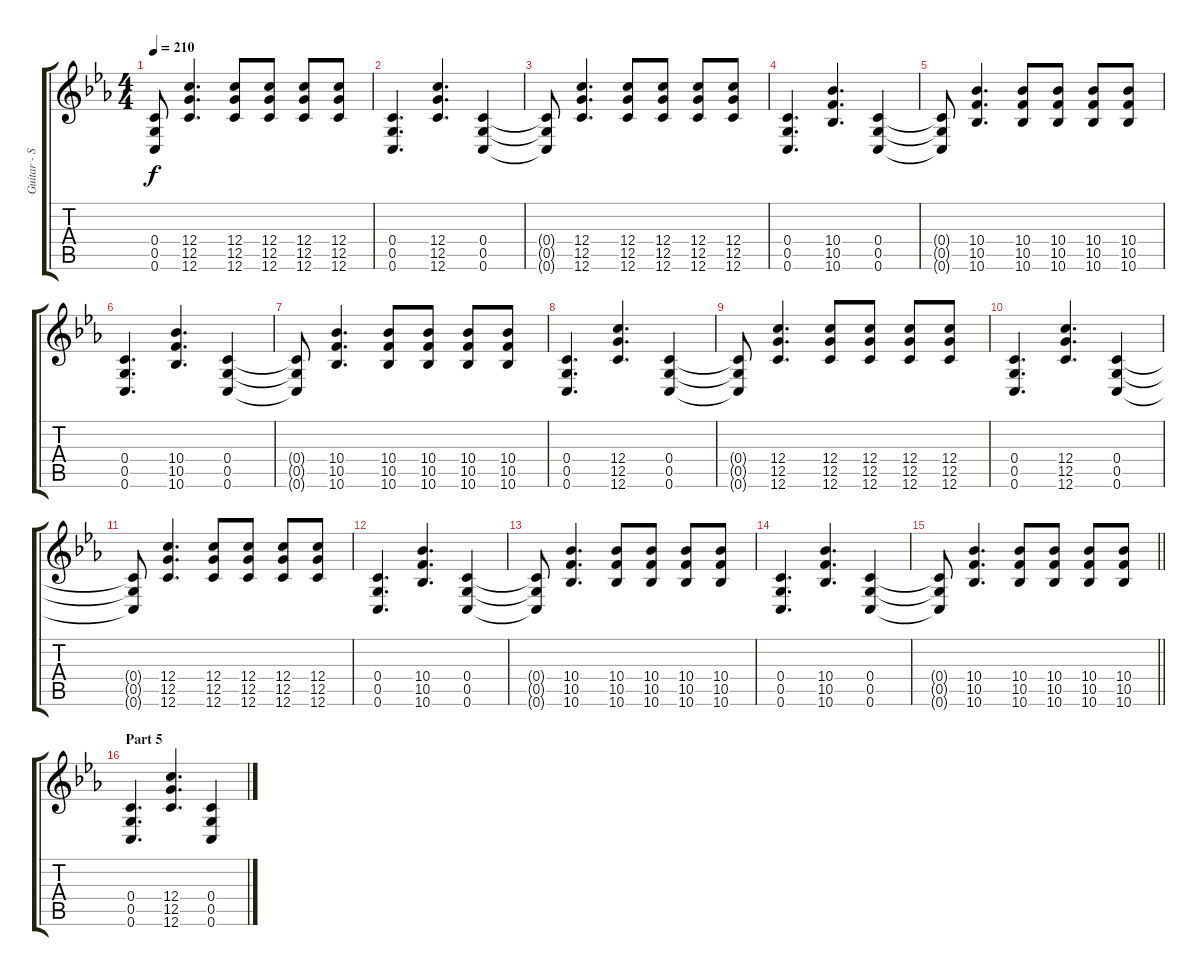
\track ("Guitar - Simon Neil" "Guitar - S") {instrument overdrivenguitar}
\staff {score tabs}
\tuning (D4 A3 F3 C3 G2 C2) {hide}
\ts (4 4)
\tempo 210
\clef g2
\ks cminor
(0.4{t} 0.5{t} 0.6{t}).8{dy f} (12.4 12.5 12.6).4{d} (12.4 12.5 12.6).8 (12.4 12.5 12.6).8 (12.4 12.5 12.6).8 (12.4 12.5 12.6).8 |
(0.4 0.5 0.6).4{d} (12.4 12.5 12.6).4{d} (0.4 0.5 0.6).4 |
(0.4{t} 0.5{t} 0.6{t}).8 (12.4 12.5 12.6).4{d} (12.4 12.5 12.6).8 (12.4 12.5 12.6).8 (12.4 12.5 12.6).8 (12.4 12.5 12.6).8 |
(0.4 0.5 0.6).4{d} (10.4 10.5 10.6).4{d} (0.4 0.5 0.6).4 |
(0.4{t} 0.5{t} 0.6{t}).8 (10.4 10.5 10.6).4{d} (10.4 10.5 10.6).8 (10.4 10.5 10.6).8 (10.4 10.5 10.6).8 (10.4 10.5 10.6).8 |
(0.4 0.5 0.6).4{d} (10.4 10.5 10.6).4{d} (0.4 0.5 0.6).4 |
(0.4{t} 0.5{t} 0.6{t}).8 (10.4 10.5 10.6).4{d} (10.4 10.5 10.6).8 (10.4 10.5 10.6).8 (10.4 10.5 10.6).8 (10.4 10.5 10.6).8 |
(0.4 0.5 0.6).4{d} (12.4 12.5 12.6).4{d} (0.4 0.5 0.6).4 |
(0.4{t} 0.5{t} 0.6{t}).8 (12.4 12.5 12.6).4{d} (12.4 12.5 12.6).8 (12.4 12.5 12.6).8 (12.4 12.5 12.6).8 (12.4 12.5 12.6).8 |
(0.4 0.5 0.6).4{d} (12.4 12.5 12.6).4{d} (0.4 0.5 0.6).4 |
(0.4{t} 0.5{t} 0.6{t}).8 (12.4 12.5 12.6).4{d} (12.4 12.5 12.6).8 (12.4 12.5 12.6).8 (12.4 12.5 12.6).8 (12.4 12.5 12.6).8 |
(0.4 0.5 0.6).4{d} (10.4 10.5 10.6).4{d} (0.4 0.5 0.6).4 |
(0.4{t} 0.5{t} 0.6{t}).8 (10.4 10.5 10.6).4{d} (10.4 10.5 10.6).8 (10.4 10.5 10.6).8 (10.4 10.5 10.6).8 (10.4 10.5 10.6).8 |
(0.4 0.5 0.6).4{d} (10.4 10.5 10.6).4{d} (0.4 0.5 0.6).4 |
\barLineRight lightlight
(0.4{t} 0.5{t} 0.6{t}).8 (10.4 10.5 10.6).4{d} (10.4 10.5 10.6).8 (10.4 10.5 10.6).8 (10.4 10.5 10.6).8 (10.4 10.5 10.6).8 |
\section ("" "Part 5")
(0.4 0.5 0.6).4{d} (12.4 12.5 12.6).4{d} (0.4 0.5 0.6).4
